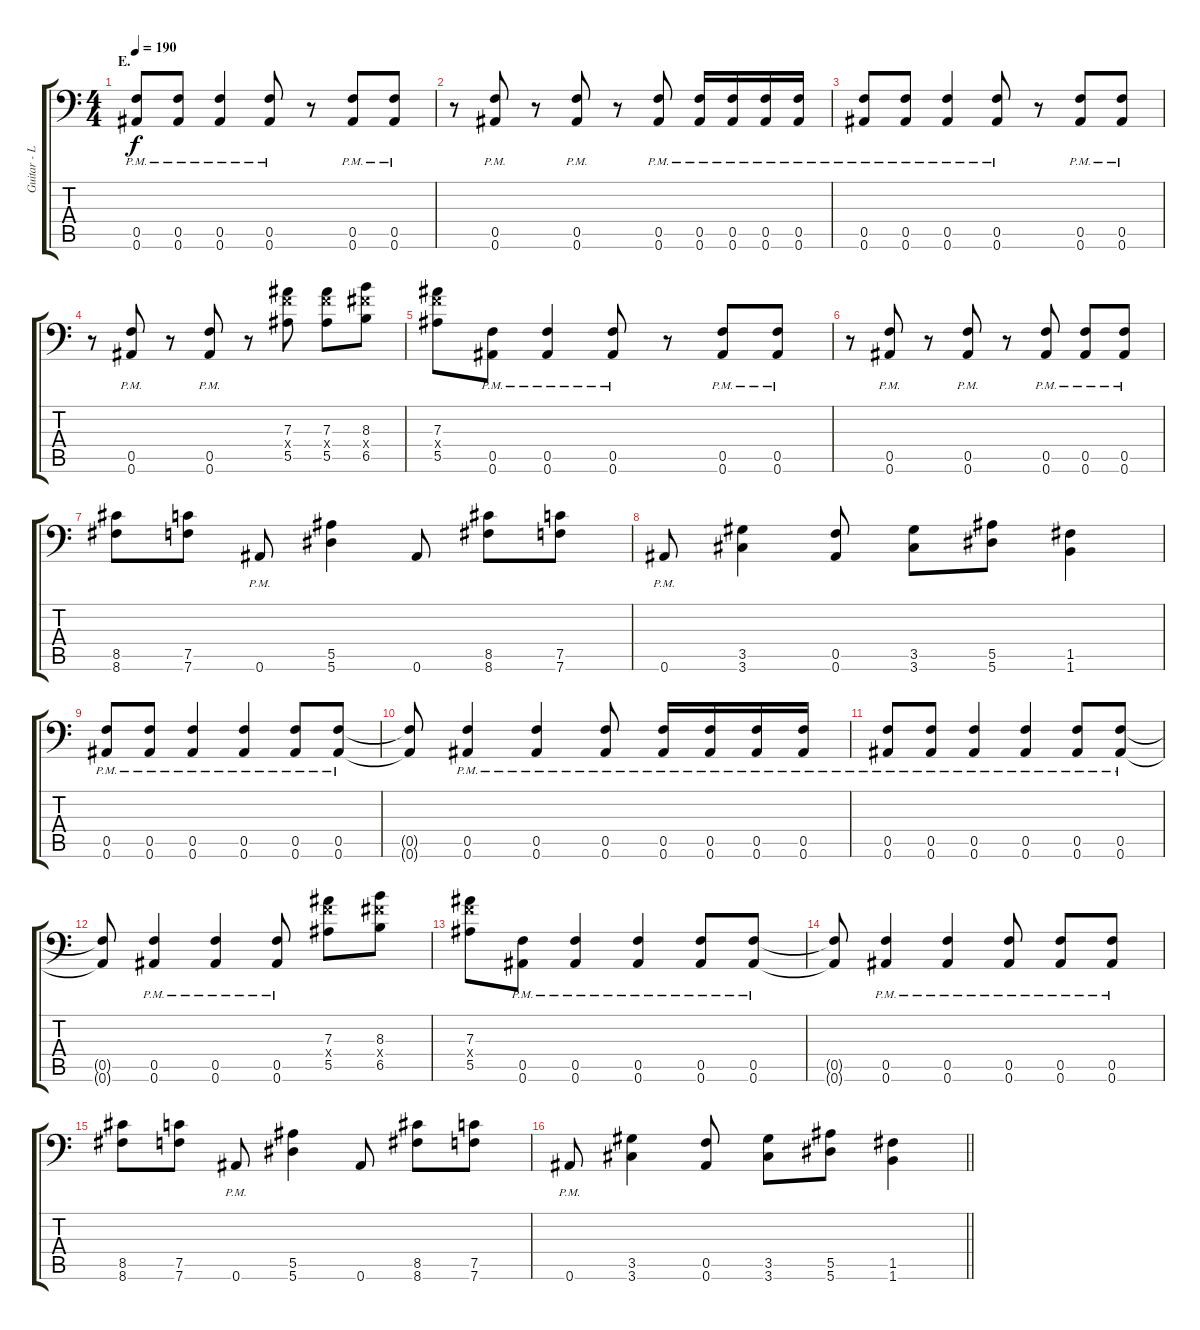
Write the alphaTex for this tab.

\track ("Guitar - Left" "Guitar - L") {instrument distortionguitar}
\staff {score tabs}
\tuning (C4 G3 Eb3 Bb2 F2 Bb1) {hide}
\ts (4 4)
\section ("" "E.")
\tempo 190
\clef f4
\ks c
(0.5{pm} 0.6{pm}).8{dy f} (0.5{pm} 0.6{pm}).8 (0.5{pm} 0.6{pm}).4 (0.5{pm} 0.6{pm}).8 r.8 (0.5{pm} 0.6{pm}).8 (0.5{pm} 0.6{pm}).8 |
r.8 (0.5{pm} 0.6{pm}).8 r.8 (0.5{pm} 0.6{pm}).8 r.8 (0.5{pm} 0.6{pm}).8 (0.5{pm} 0.6{pm}).16 (0.5{pm} 0.6{pm}).16 (0.5{pm} 0.6{pm}).16 (0.5{pm} 0.6{pm}).16 |
(0.5{pm} 0.6{pm}).8 (0.5{pm} 0.6{pm}).8 (0.5{pm} 0.6{pm}).4 (0.5{pm} 0.6{pm}).8 r.8 (0.5{pm} 0.6{pm}).8 (0.5{pm} 0.6{pm}).8 |
r.8 (0.5{pm} 0.6{pm}).8 r.8 (0.5{pm} 0.6{pm}).8 r.8 (7.3 7.4{x} 5.5).8 (7.3 7.4{x} 5.5).8 (8.3 8.4{x} 6.5).8 |
(7.3 7.4{x} 5.5).8 (0.5{pm} 0.6{pm}).8 (0.5{pm} 0.6{pm}).4 (0.5{pm} 0.6{pm}).8 r.8 (0.5{pm} 0.6{pm}).8 (0.5{pm} 0.6{pm}).8 |
r.8 (0.5{pm} 0.6{pm}).8 r.8 (0.5{pm} 0.6{pm}).8 r.8 (0.5{pm} 0.6{pm}).8 (0.5{pm} 0.6{pm}).8 (0.5{pm} 0.6{pm}).8 |
(8.5 8.6).8 (7.5 7.6).8 0.6{pm}.8 (5.5 5.6).4 0.6.8 (8.5 8.6).8 (7.5 7.6).8 |
0.6{pm}.8 (3.5 3.6).4 (0.5 0.6).8 (3.5 3.6).8 (5.5 5.6).8 (1.5 1.6).4 |
(0.5{pm} 0.6{pm}).8 (0.5{pm} 0.6{pm}).8 (0.5{pm} 0.6{pm}).4 (0.5{pm} 0.6{pm}).4 (0.5{pm} 0.6{pm}).8 (0.5{pm} 0.6{pm}).8 |
(0.5{t} 0.6{t}).8 (0.5{pm} 0.6{pm}).4 (0.5{pm} 0.6{pm}).4 (0.5{pm} 0.6{pm}).8 (0.5{pm} 0.6{pm}).16 (0.5{pm} 0.6{pm}).16 (0.5{pm} 0.6{pm}).16 (0.5{pm} 0.6{pm}).16 |
(0.5{pm} 0.6{pm}).8 (0.5{pm} 0.6{pm}).8 (0.5{pm} 0.6{pm}).4 (0.5{pm} 0.6{pm}).4 (0.5{pm} 0.6{pm}).8 (0.5{pm} 0.6{pm}).8 |
(0.5{t} 0.6{t}).8 (0.5{pm} 0.6{pm}).4 (0.5{pm} 0.6{pm}).4 (0.5{pm} 0.6{pm}).8 (7.3 7.4{x} 5.5).8 (8.3 8.4{x} 6.5).8 |
(7.3 7.4{x} 5.5).8 (0.5{pm} 0.6{pm}).8 (0.5{pm} 0.6{pm}).4 (0.5{pm} 0.6{pm}).4 (0.5{pm} 0.6{pm}).8 (0.5{pm} 0.6{pm}).8 |
(0.5{t} 0.6{t}).8 (0.5{pm} 0.6{pm}).4 (0.5{pm} 0.6{pm}).4 (0.5{pm} 0.6{pm}).8 (0.5{pm} 0.6{pm}).8 (0.5{pm} 0.6{pm}).8 |
(8.5 8.6).8 (7.5 7.6).8 0.6{pm}.8 (5.5 5.6).4 0.6.8 (8.5 8.6).8 (7.5 7.6).8 |
\barLineRight lightlight
0.6{pm}.8 (3.5 3.6).4 (0.5 0.6).8 (3.5 3.6).8 (5.5 5.6).8 (1.5 1.6).4
